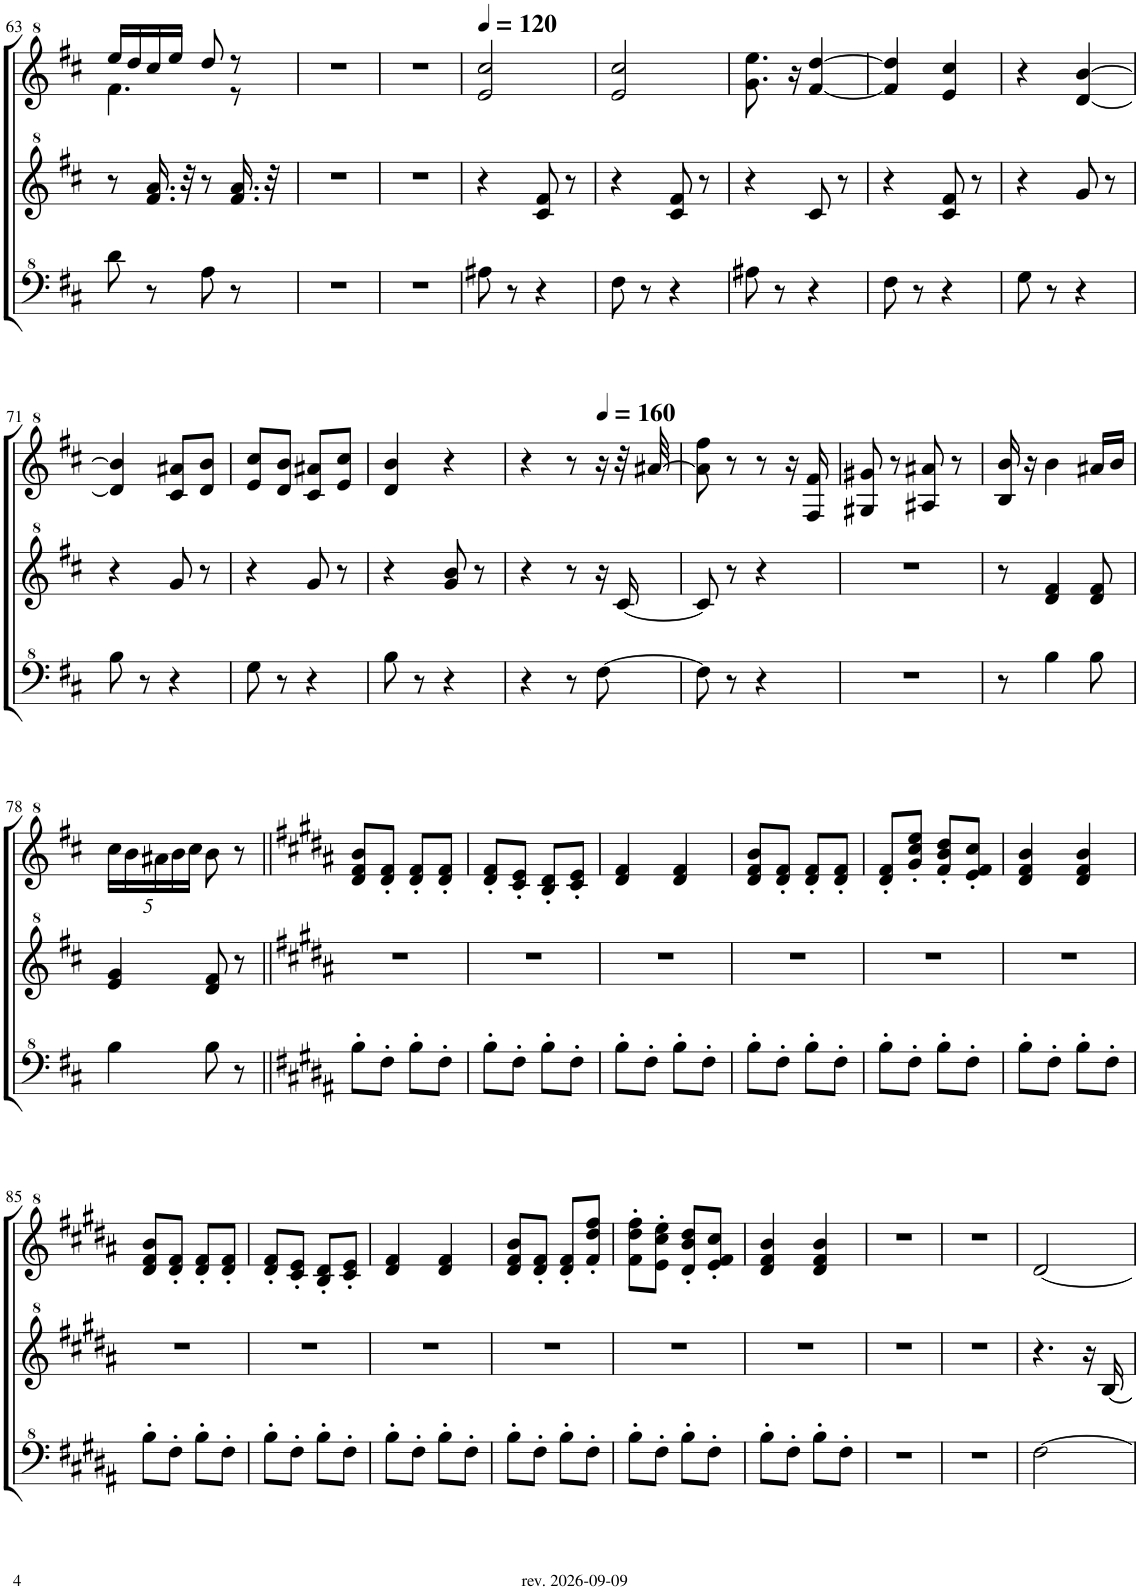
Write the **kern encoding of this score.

**kern	**kern	**kern
*part3	*part2	*part1
*staff3	*staff2	*staff1
*I"パンフルート	*I"パンフルート	*I"パンフルート
!!LO:PB:g=z
*clefF^4	*clefG^2	*clefG^2
*k[f#c#]	*k[f#c#]	*k[f#c#]
*M2/4	*M2/4	*M2/4
=63	=63	=63
*	*	*^
8dd\	8r	16eee/LL	4.ff#\
.	.	16ddd/	.
8r	16.ff#/ 16.aa/	16ccc#/	.
.	.	16eee/JJ	.
.	32r	.	.
8a\	8r	8ddd/	.
8r	16.ff#/ 16.aa/	8r	8r
.	32r	.	.
*	*	*v	*v
=64	=64	=64
2r	2r	2r
=65	=65	=65
2r	2r	2r
=66	=66	=66
*	*	*MM120
8a#X\	4r	2ee/ 2ccc#/
8r	.	.
4r	8cc#/ 8ff#/	.
.	8r	.
=67	=67	=67
8f#\	4r	2ee/ 2ccc#/
8r	.	.
4r	8cc#/ 8ff#/	.
.	8r	.
=68	=68	=68
8a#X\	4r	8.gg\ 8.eee\
8r	.	.
.	.	16r
4r	8cc#/	[4ff#/ [4ddd/
.	8r	.
=69	=69	=69
8f#\	4r	4ff#/] 4ddd/]
8r	.	.
4r	8cc#/ 8ff#/	4ee/ 4ccc#/
.	8r	.
=70	=70	=70
8g\	4r	4r
8r	.	.
4r	8gg/	[4dd/ [4bb/
.	8r	.
!!LO:LB:g=z
=71	=71	=71
8b\	4r	4dd/] 4bb/]
8r	.	.
4r	8gg/	8cc#/ 8aa#X/L
.	8r	8dd/ 8bb/J
=72	=72	=72
8g\	4r	8ee/ 8ccc#/L
8r	.	8dd/ 8bb/J
4r	8gg/	8cc#/ 8aa#X/L
.	8r	8ee/ 8ccc#/J
=73	=73	=73
8b\	4r	4dd/ 4bb/
8r	.	.
4r	8gg/ 8bb/	4r
.	8r	.
=74	=74	=74
4r	4r	4r
8r	8r	8r
*	*	*MM160
[8f#\	16r	16r
.	[16cc#/	32r
.	.	[32aa#X/
=75	=75	=75
8f#\]	8cc#/]	8aa#\] 8fff#\
8r	8r	8r
4r	4r	8r
.	.	16r
.	.	16f#/ 16ff#/
=76	=76	=76
2r	2r	8g#X/ 8gg#X/
.	.	8r
.	.	8a#X/ 8aa#X/
.	.	8r
=77	=77	=77
8r	8r	16b/ 16bb/
.	.	16r
4b\	4dd/ 4ff#/	4bb\
8b\	8dd/ 8ff#/	16aa#X/LL
.	.	16bb/JJ
!!LO:LB:g=z
=78	=78	=78
*	*	*Xbrackettup
4b\	4ee/ 4gg/	20ccc#\LL
.	.	20bb\
.	.	20aa#X\
.	.	20bb\
.	.	20ccc#\JJ
8b\	8dd/ 8ff#/	8bb\
8r	8r	8r
=79||	=79||	=79||
*k[f#c#g#d#a#]	*k[f#c#g#d#a#]	*k[f#c#g#d#a#]
8b'\L	2r	8dd#/ 8ff#/ 8bb/L
8f#'\J	.	8dd#/' 8ff#/'J
8b'\L	.	8dd#/' 8ff#/'L
8f#'\J	.	8dd#/' 8ff#/'J
=80	=80	=80
8b'\L	2r	8dd#/' 8ff#/'L
8f#'\J	.	8cc#/' 8ee/'J
8b'\L	.	8b/' 8dd#/'L
8f#'\J	.	8cc#/' 8ee/'J
=81	=81	=81
8b'\L	2r	4dd#/ 4ff#/
8f#'\J	.	.
8b'\L	.	4dd#/ 4ff#/
8f#'\J	.	.
=82	=82	=82
8b'\L	2r	8dd#/ 8ff#/ 8bb/L
8f#'\J	.	8dd#/' 8ff#/'J
8b'\L	.	8dd#/' 8ff#/'L
8f#'\J	.	8dd#/' 8ff#/'J
=83	=83	=83
8b'\L	2r	8dd#/' 8ff#/'L
8f#'\J	.	8gg#/' 8ccc#/' 8eee/'J
8b'\L	.	8ff#/' 8bb/' 8ddd#/'L
8f#'\J	.	8ee/' 8ff#/' 8ccc#/'J
=84	=84	=84
8b'\L	2r	4dd#/ 4ff#/ 4bb/
8f#'\J	.	.
8b'\L	.	4dd#/ 4ff#/ 4bb/
8f#'\J	.	.
!!LO:LB:g=z
=85	=85	=85
8b'\L	2r	8dd#/ 8ff#/ 8bb/L
8f#'\J	.	8dd#/' 8ff#/'J
8b'\L	.	8dd#/' 8ff#/'L
8f#'\J	.	8dd#/' 8ff#/'J
=86	=86	=86
8b'\L	2r	8dd#/' 8ff#/'L
8f#'\J	.	8cc#/' 8ee/'J
8b'\L	.	8b/' 8dd#/'L
8f#'\J	.	8cc#/' 8ee/'J
=87	=87	=87
8b'\L	2r	4dd#/ 4ff#/
8f#'\J	.	.
8b'\L	.	4dd#/ 4ff#/
8f#'\J	.	.
=88	=88	=88
8b'\L	2r	8dd#/ 8ff#/ 8bb/L
8f#'\J	.	8dd#/' 8ff#/'J
8b'\L	.	8dd#/' 8ff#/'L
8f#'\J	.	8ff#/' 8ddd#/' 8fff#/'J
=89	=89	=89
8b'\L	2r	8ff#\' 8ddd#\' 8fff#\'L
8f#'\J	.	8ee\' 8ccc#\' 8eee\'J
8b'\L	.	8dd#/' 8bb/' 8ddd#/'L
8f#'\J	.	8ee/' 8ff#/' 8ccc#/'J
=90	=90	=90
8b'\L	2r	4dd#/ 4ff#/ 4bb/
8f#'\J	.	.
8b'\L	.	4dd#/ 4ff#/ 4bb/
8f#'\J	.	.
=91	=91	=91
2r	2r	2r
=92	=92	=92
2r	2r	2r
=93	=93	=93
[2f#\	4.r	[2dd#/
.	16r	.
.	[16b/	.
=	=	=
*-	*-	*-
